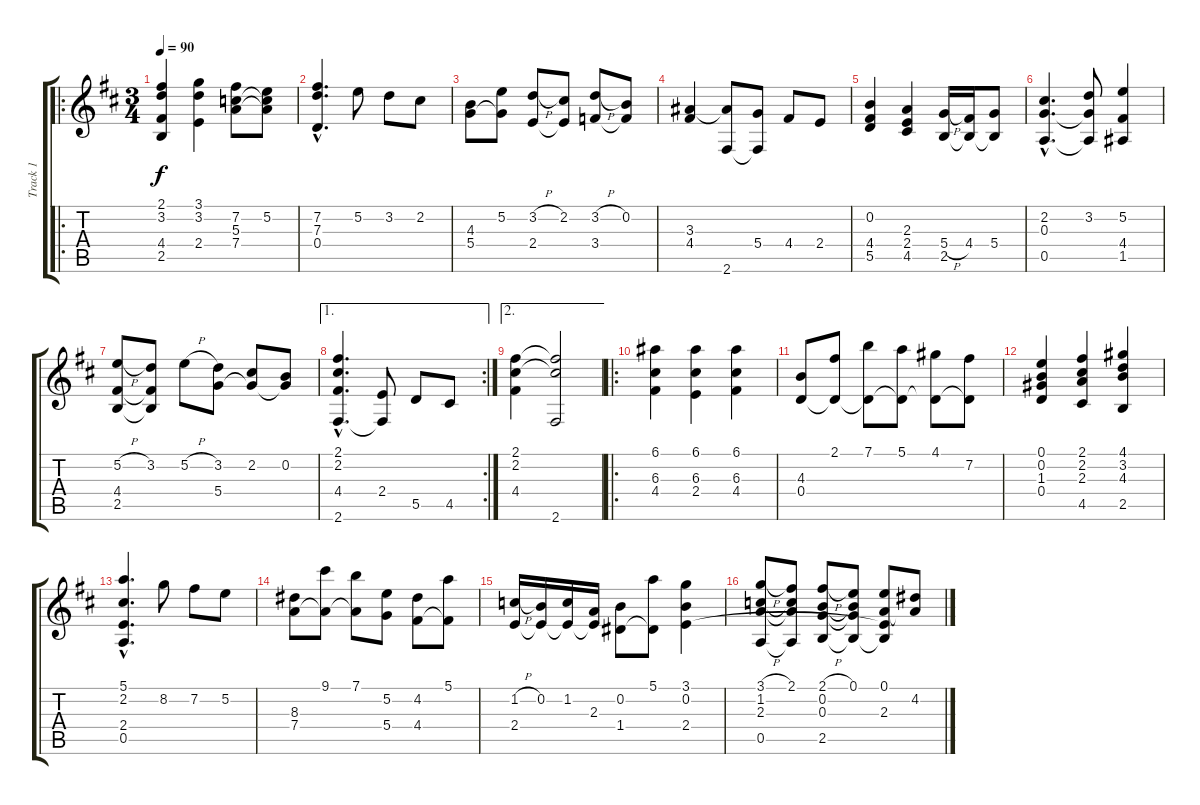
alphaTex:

\track ("Track 1" "Track 1") {instrument acousticguitarnylon}
\staff {score tabs}
\tuning (E4 B3 G3 D3 A2 E2) {hide}
\ro
\ts (3 4)
\tempo 90
\clef g2
\ks d
(2.1 3.2 4.4 2.5).4{dy f instrument acousticguitarnylon} (3.1 3.2 2.4).4 (7.2 5.3 7.4).8 (5.2 5.3{t} 7.4{t}).8 |
(7.2{hac} 7.3{hac} 0.4{hac}).4{d} 5.2.8 3.2.8 2.2.8 |
(4.3 5.4).8 (5.2 5.4{t}).8 (3.2{h} 2.4).8 (2.2 2.4{t}).8 (3.2{h} 3.4).8 (0.2 3.4{t}).8 |
(3.3 4.4).4 (3.3{t} 2.6).8 (5.4 2.6{t}).8 4.4.8 2.4.8 |
(0.2 4.4 5.5).4 (2.3 2.4 4.5).4 (5.4{h} 2.5).16 (4.4 2.5{t}).16 (5.4 2.5{t}).8 |
(2.2{hac} 0.3{hac} 0.5{hac}).4{d} (3.2 0.3{t} 0.5{t}).8 (5.2 4.4 1.5).4 |
(5.2{h} 4.4 2.5).8 (3.2 4.4{t} 2.5{t}).8 5.2{h}.8 (3.2 5.4).8 (2.2 5.4{t}).8 (0.2 5.4{t}).8 |
\ae 1
\rc 2
(2.1{hac} 2.2{hac} 4.4{hac} 2.6{hac}).4{d} (2.4 2.6{t}).8 5.5.8 4.5.8 |
\ae 2
(2.1 2.2 4.4).4 (2.1{t} 2.2{t} 2.6).2 |
\ro
(6.1 6.3 4.4).4 (6.1 6.3 2.4).4 (6.1 6.3 4.4).4 |
(4.3 0.4).8 (2.1 0.4{t}).8 (7.1 0.4{t}).8 (5.1 0.4{t}).8 (4.1 0.4{t}).8 (7.2 0.4{t}).8 |
(0.1 0.2 1.3 0.4).4 (2.1 2.2 2.3 4.5).4 (4.1 3.2 4.3 2.5).4 |
(5.1{hac} 2.2{hac} 2.4{hac} 0.5{hac}).4{d} 8.2.8 7.2.8 5.2.8 |
(8.3 7.4).8 (9.1 7.4{t}).8 (7.1 7.4{t}).8 (5.2 5.4).8 (4.2 4.4).8 (5.1 4.4{t}).8 |
(1.2{h} 2.4).16 (0.2 2.4{t}).16 (1.2 2.4{t}).16 (2.3 2.4{t}).16 (0.2 1.4).8 (5.1 1.4{t}).8 (3.1 0.2 2.4).4 |
(3.1{h} 1.2 2.3 0.5).8 (2.1 1.2{t} 2.3{t} 0.5{t}).8 (2.1{h} 0.2 0.3 2.5).8 (0.1 0.2{t} 0.3{t} 2.5{t}).8 (0.1 2.3 2.4{t} 2.5{t}).8 (4.2 2.3{t}).8
